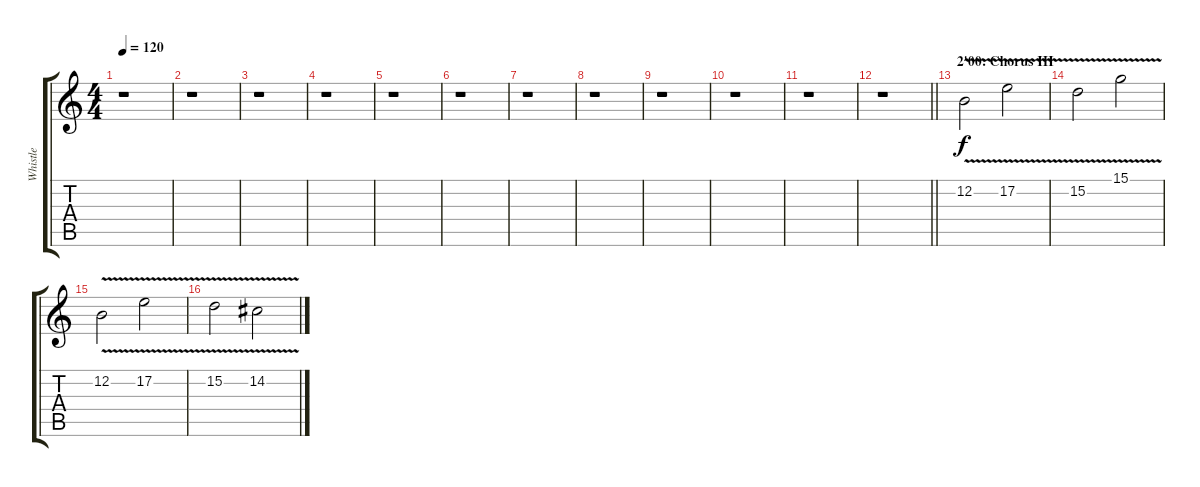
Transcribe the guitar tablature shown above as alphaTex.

\track ("Whistle" "Whistle") {instrument whistle}
\staff {score tabs}
\tuning (E4 B3 G3 D3 A2 E2) {hide}
\ts (4 4)
\tempo 120
\clef g2
\ks c
r.1{dy f} |
r.1 |
r.1 |
r.1 |
r.1 |
r.1 |
r.1 |
r.1 |
r.1 |
r.1 |
r.1 |
\barLineRight lightlight
r.1 |
\section ("" "2'00: Chorus III")
12.2{v}.2 17.2{v}.2 |
15.2{v}.2 15.1{v}.2 |
12.2{v}.2 17.2{v}.2 |
15.2{v}.2 14.2{v}.2
